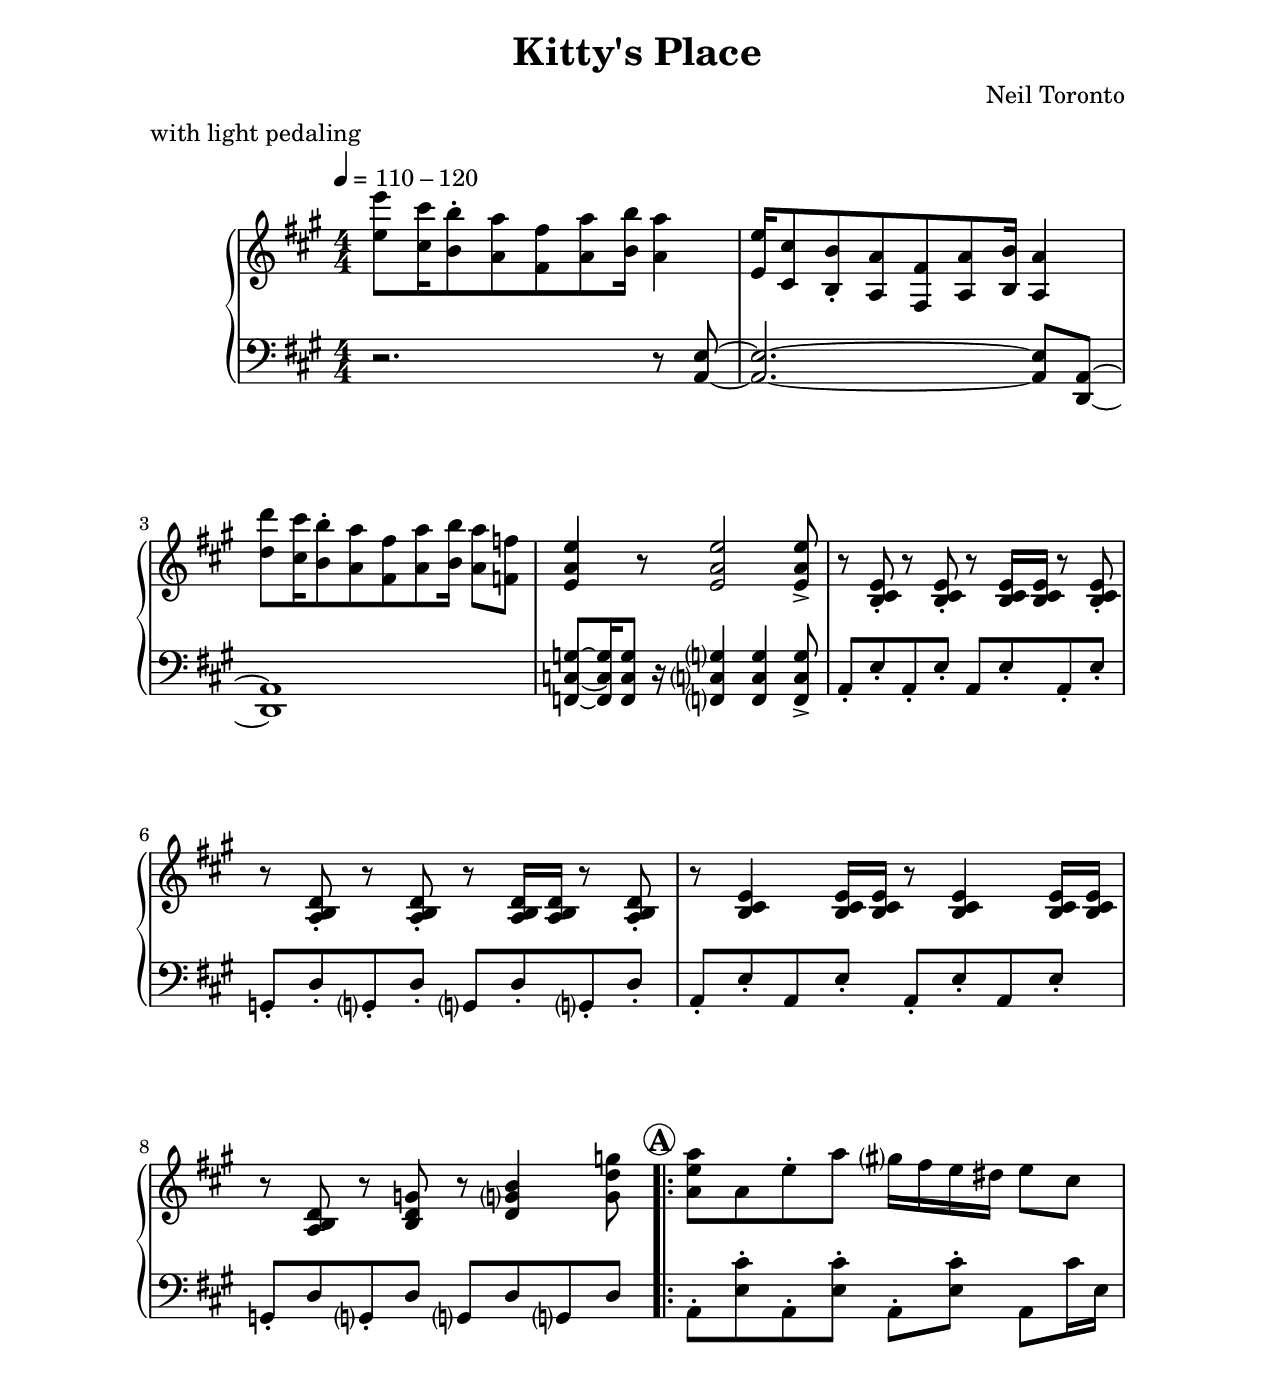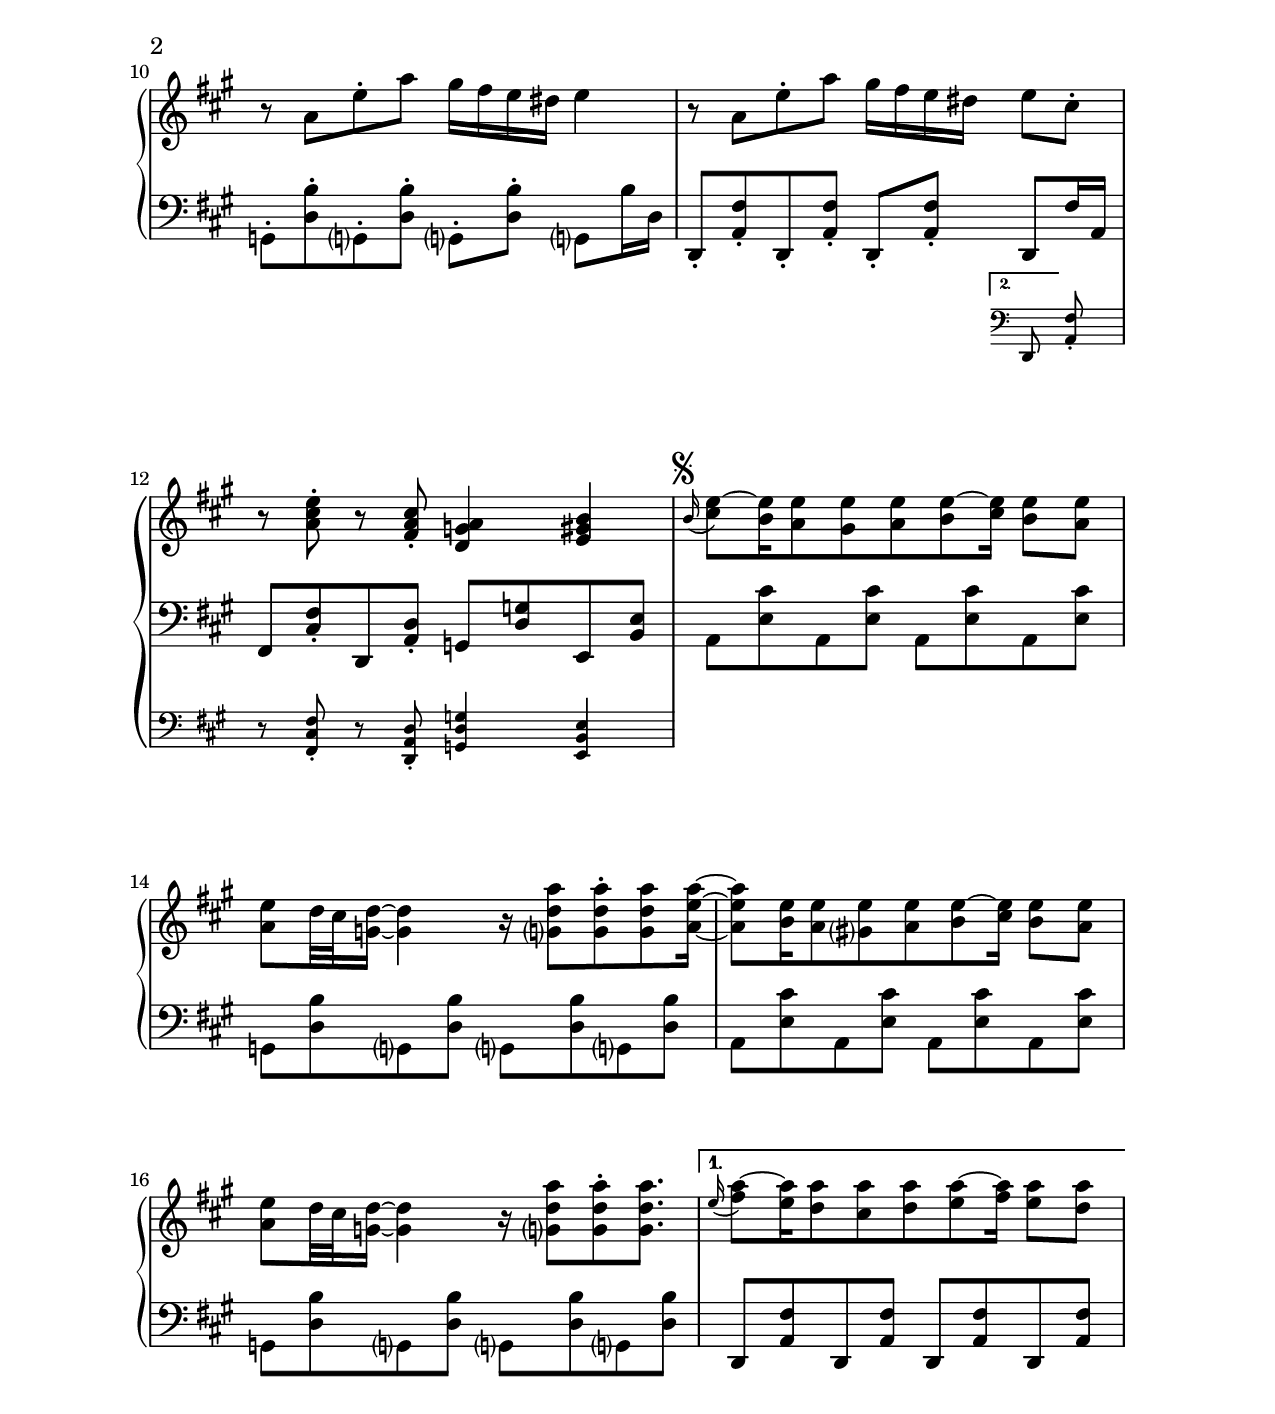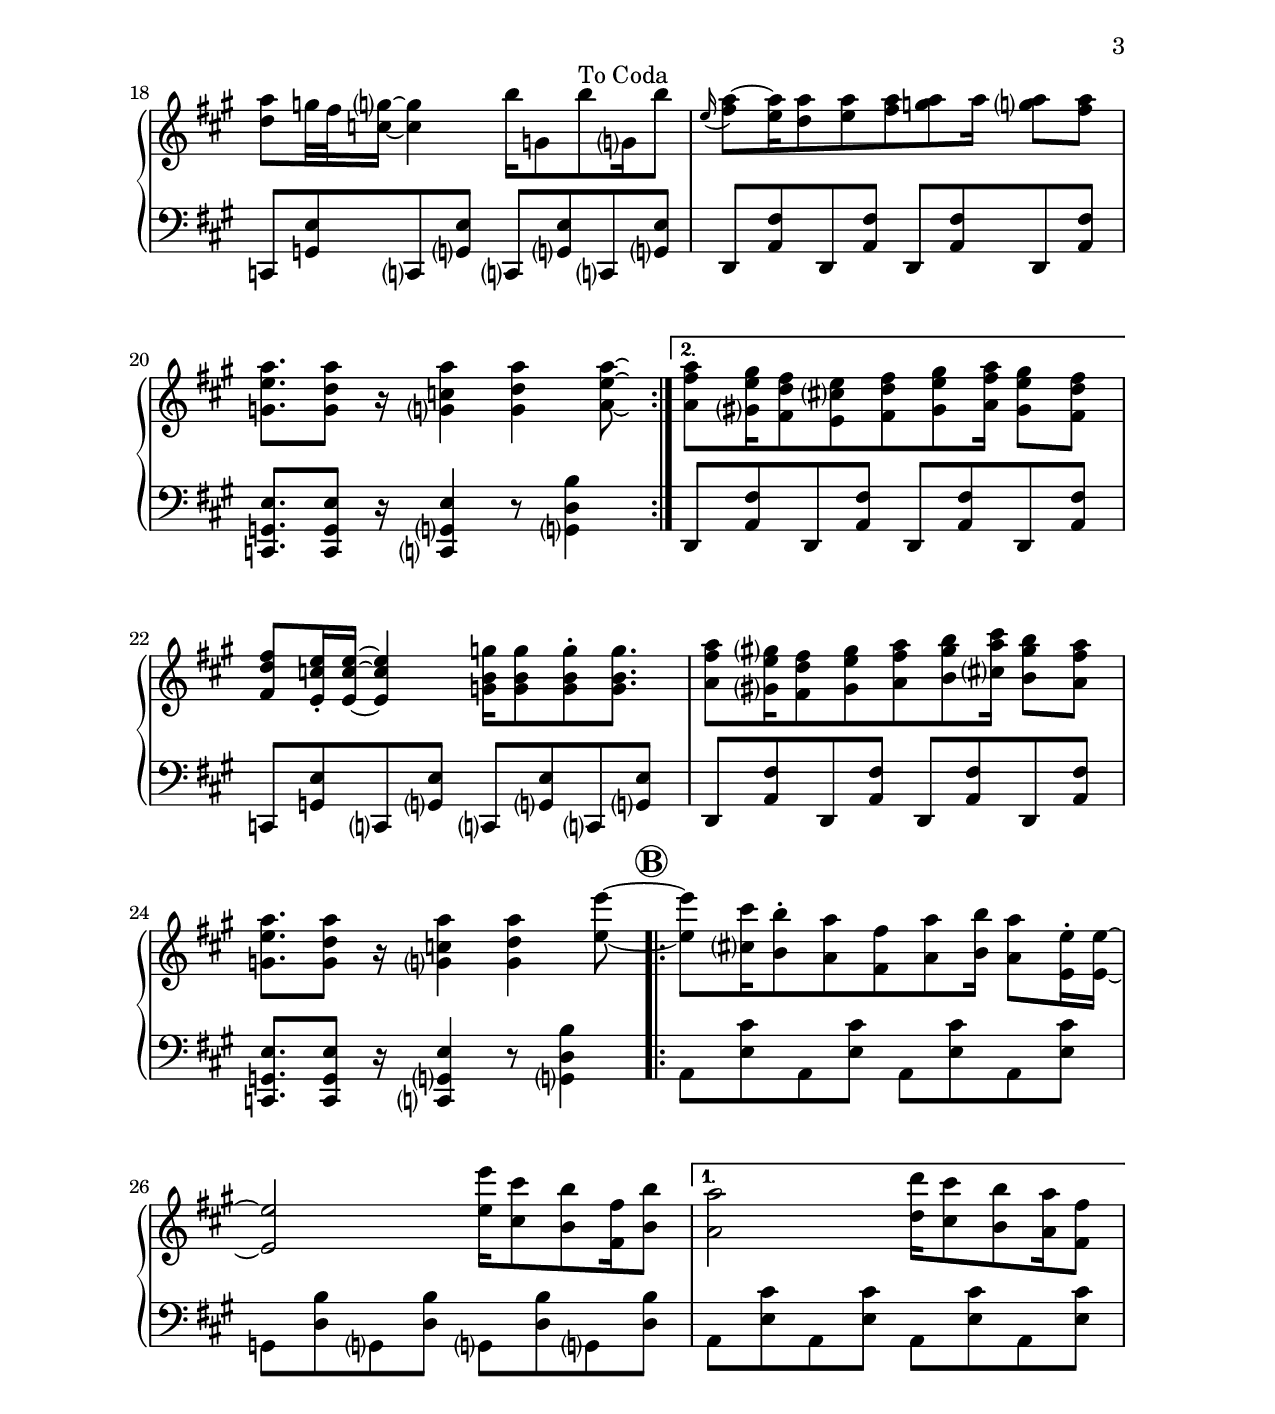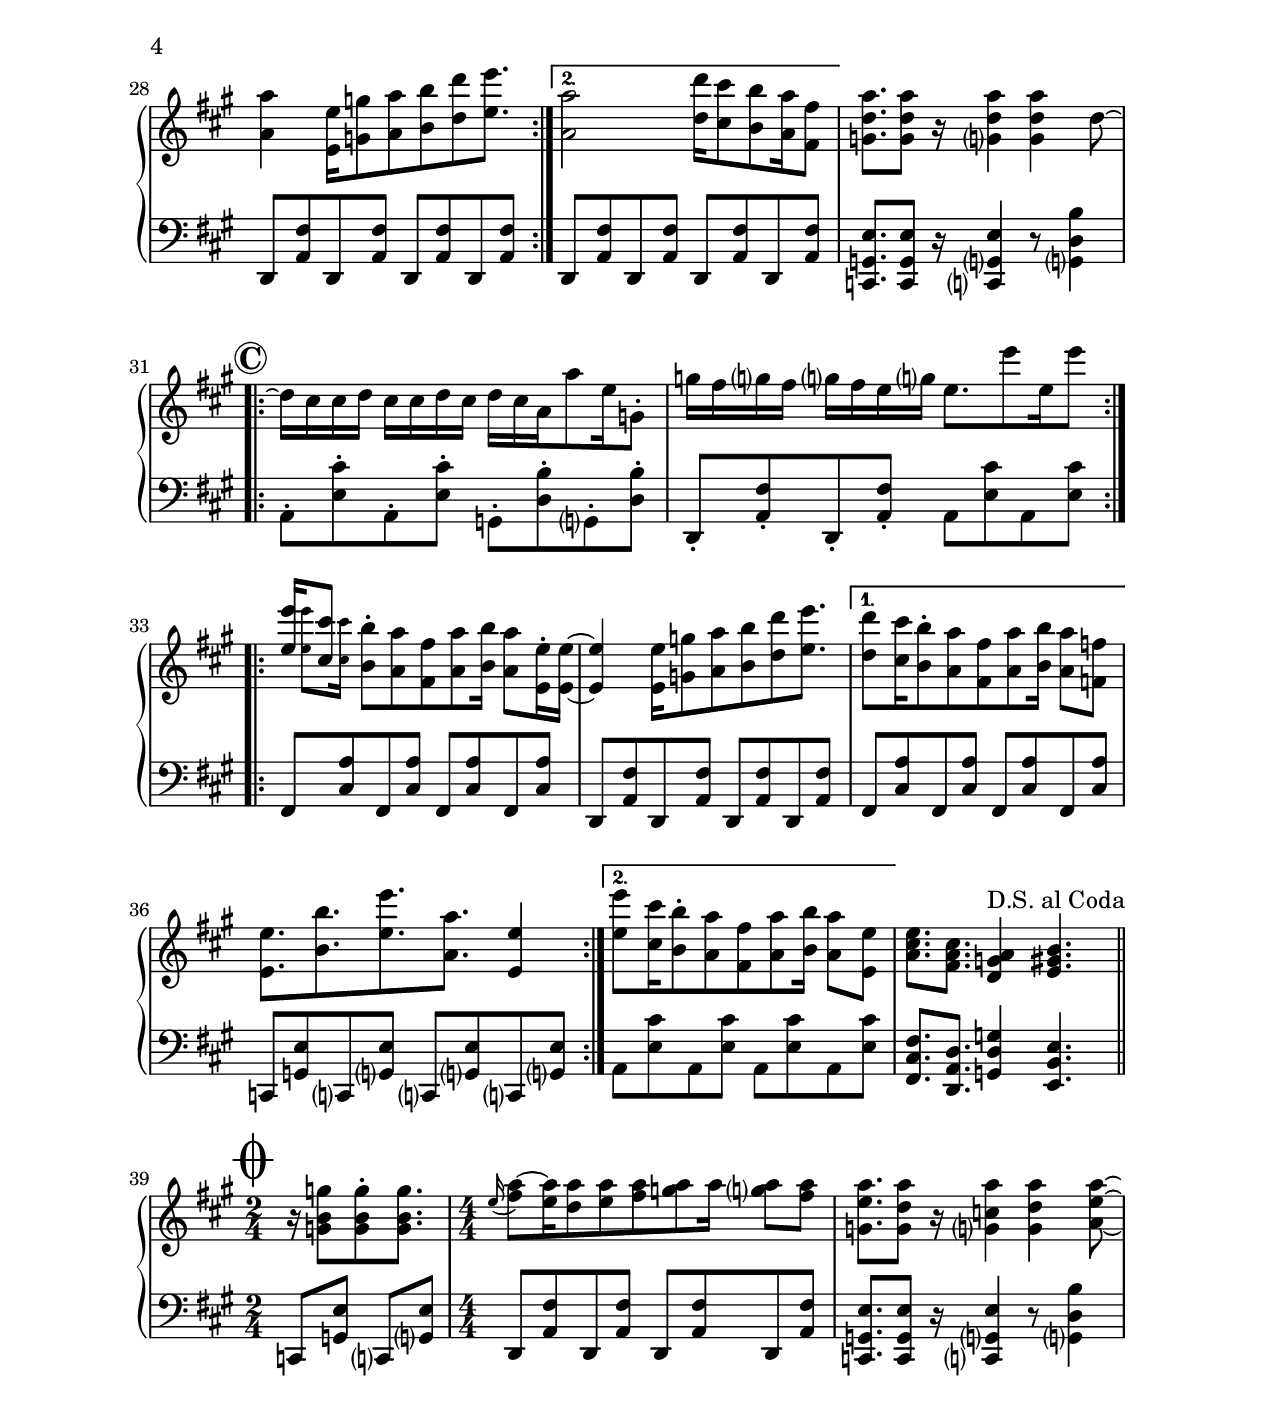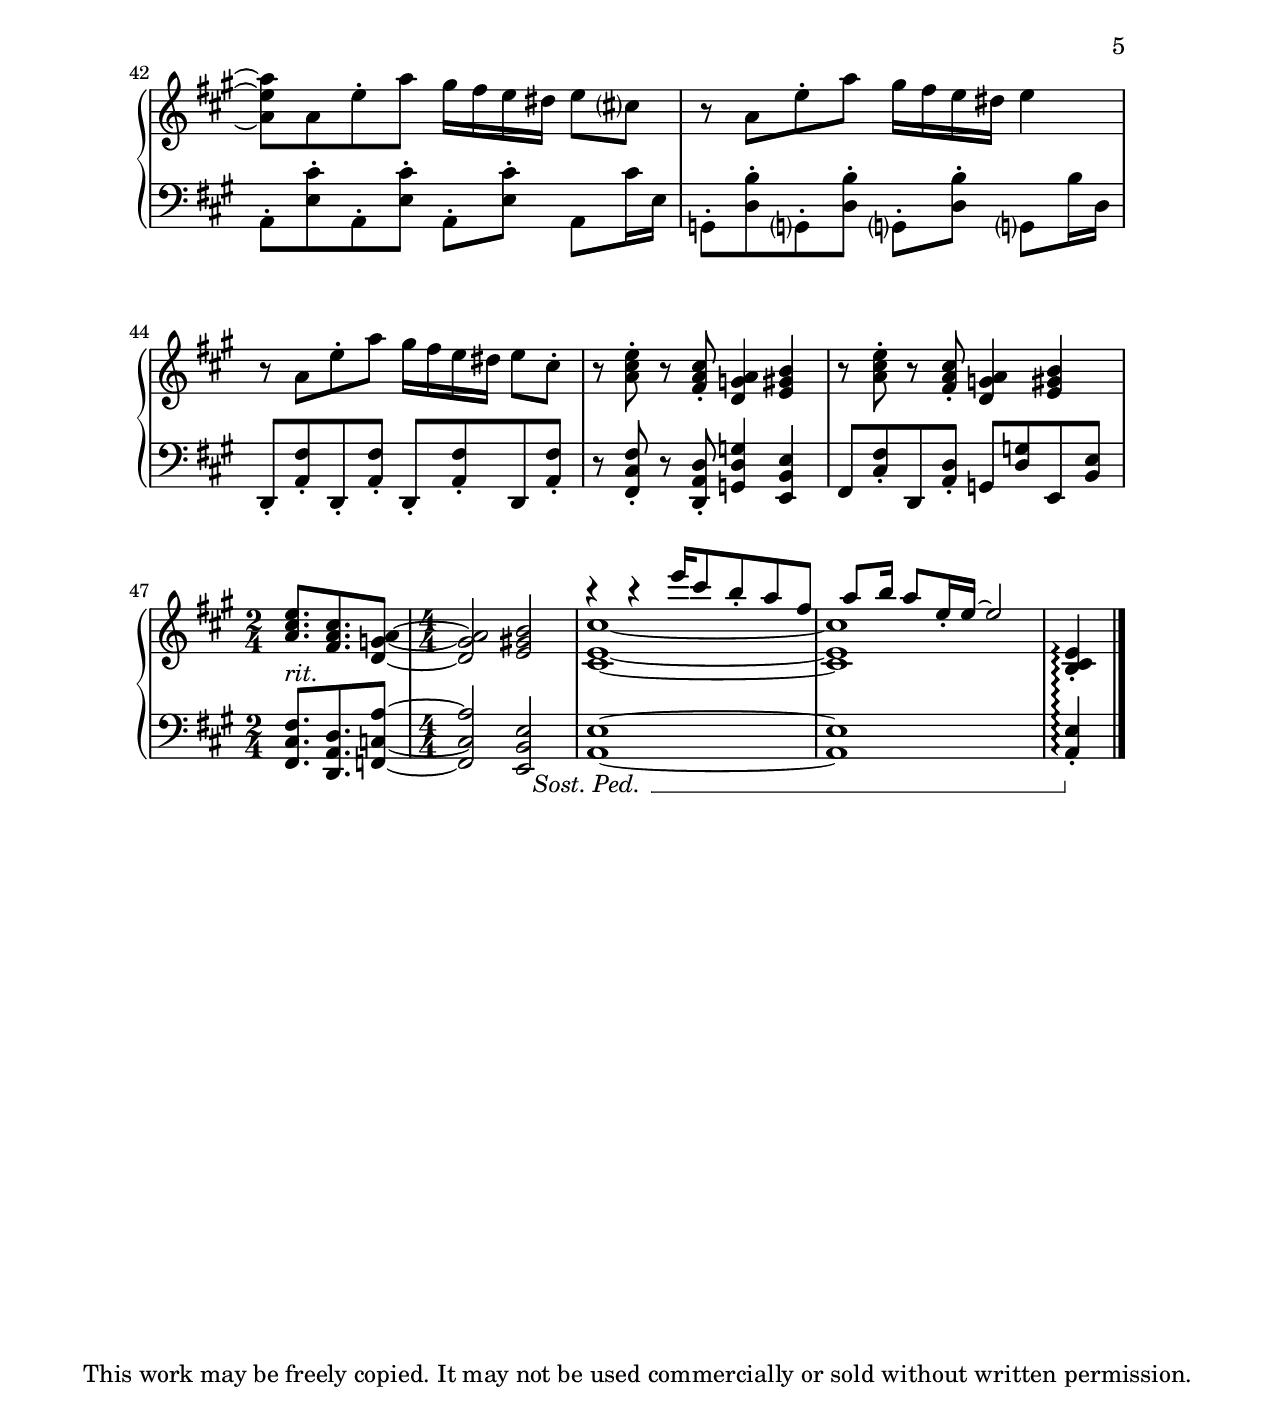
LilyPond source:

\include "../common.ly"

\header {
	title = "Kitty's Place"
	meter = "with light pedaling"
}

upperIntro = {
  \clef treble

  <e'' e'''>8 <cis'' cis'''>16 <b' b''>8\st <a' a''> <fis' fis''> <a' a''> <b' b''>16 <a' a''>4 |
  <e' e''>16 <cis' cis''>8 <b b'>\st <a a'> <fis fis'> <a a'> <b b'>16 <a a'>4 |
  <d'' d'''>8 <cis'' cis'''>16 <b' b''>8\st <a' a''> <fis' fis''> <a' a''> <b' b''>16 <a' a''>8 <f' f''> |
  <e' a' e''>4 r8 <e' a' e''>2 <e' a' e''>8-> |

  r8 <b cis' e'>8\st r8 <b cis' e'>8\st r8 <b cis' e'>16 <b cis' e'>16 r8 <b cis' e'>8\st |
  r8 <a b d'>8\st r8 <a b d'>8\st r8 <a b d'>16 <a b d'>16 r8 <a b d'>8\st
  r8 <b cis' e'>4 <b cis' e'>16 <b cis' e'>16 r8 <b cis' e'>4 <b cis' e'>16 <b cis' e'>16
  r8 <a b d'> r <b d' g'> r <d' g' b'>4 <g' d'' g''>8 |

}

lowerIntro = {
  \clef bass

  r2. r8 <a, e>8 ~ |
  <a, e>2. ~ <a, e>8 <d, a,>8 ~ |
  <d, a,>1 |
  <f, c g>8 ~ <f, c g>16 <f, c g>8 r16 <f, c g>4 <f, c g> <f, c g>8-> |

  a,8\st e\st a,\st e\st a, e\st a,\st e\st |
  g,8\st d\st g,\st d\st g, d\st g,\st d\st |
  a,8\st e\st a, e\st a,8\st e\st a, e\st |
  g,8\st d g,\st d g, d g, d |

}

upperA = {
  \clef treble

\repeat volta 2 {
  <a' e'' a''>8 a' e''\st a'' gis''16 fis'' e'' dis'' e''8 cis'' |
  r8 a' e''\st a'' gis''16 fis'' e'' dis'' e''4 |
  r8 a' e''\st a'' gis''16 fis'' e'' dis'' e''8 cis''\st |
  r8 <a' cis'' e''>\st r <fis' a' cis''>\st <d' g' a'>4 <e' gis' b'> |

  \grace{b'16(^\markup{\musicglyph #"scripts.segno"}} <cis'' e''~>8)
  <b' e''>16 <a' e''>8 <gis' e''> <a' e''> <b' e'' ~> <cis'' e''>16 <b' e''>8 <a' e''> |
  <a' e''>8 d''32 cis''32 <g' d''>16 ~ <g' d''>4 r16 <g' d'' a''>8 <g' d'' a''>8\st <g' d'' a''>8 <a' e'' a''>16 ~ |
  <a' e'' a''>8 <b' e''>16 <a' e''>8 <gis' e''> <a' e''> <b' e'' ~> <cis'' e''>16 <b' e''>8 <a' e''> |
  <a' e''>8 d''32 cis''32 <g' d''>16 ~ <g' d''>4 r16 <g' d'' a''>8 <g' d'' a''>8\st <g' d'' a''>8. |
}
\alternative {
{
  \grace{e''16(} <fis'' a''~>8) <e'' a''>16 <d'' a''>8 <cis'' a''> <d'' a''> <e'' a'' ~> <fis'' a''>16 <e'' a''>8 <d'' a''> |
  <d'' a''> g''32 fis'' <c'' g''>16 ~ <c'' g''>4 b''16 g'8 b''^\markup{To Coda} g'16 b''8 |
  \grace{e''16(} <fis'' a''~>8) <e'' a''>16 <d'' a''>8 <e'' a''> <fis'' a''> <g'' a''> a''16 <g'' a''>8 <fis'' a''> |
  <g' e'' a''>8. <g' d'' a''>8 r16 <g' c'' a''>4 <g' d'' a''>4 <a' e'' a''>8 \laissezVibrer | 
}
{
  <a' fis'' a''>8 <gis' e'' gis''>16 <fis' d'' fis''>8 <e' cis'' e''> <fis' d'' fis''> <gis' e'' gis''> <a' fis'' a''>16 <gis' e'' gis''>8 <fis' d'' fis''> |
  <fis' d'' fis''>8 <e' c'' e''>16\st <e' c'' e''>16 ~ <e' c'' e''>4 <g' b' g''>16 <g' b' g''>8 <g' b' g''>8\st <g' b' g''>8. |
  <a' fis'' a''>8 <gis' e'' gis''>16 <fis' d'' fis''>8 <gis' e'' gis''> <a' fis'' a''> <b' gis'' b''> <cis'' a'' cis'''>16 <b' gis'' b''>8 <a' fis'' a''>8 |
  <g' e'' a''>8. <g' d'' a''>8 r16 <g' c'' a''>4 <g' d'' a''>4 <e'' e'''>8 ~ |
}
}
}

lowerA = {
  \clef bass

\repeat volta 2 {
  a,8\st <e cis'>\st a,\st <e cis'>\st a,\st <e cis'>\st a, cis'16 e |
  g,8\st <d b>\st g,\st <d b>\st g,\st <d b>\st g, b16 d |

  d,8\st <a, fis>\st d,\st <a, fis>\st d,\st <a, fis>\st
  << { d, fis16 a, |
       fis,8 <cis fis>_. d, <a, d>_. g, <d g> e, <b, e> |
     }
     \\
     \new Staff = "this" \with {
       fontSize = #-2
       \override StaffSymbol #'staff-space = #(magstep -2)
       \consists "Volta_engraver"
     }{
       \clef bass
       \key a \major
       \once \override Staff.TimeSignature #'stencil = ##f
       \once \override Staff.KeySignature #'stencil = ##f
       \set Staff.voltaSpannerDuration = #(ly:make-moment 1 8)
       \set Staff.repeatCommands = #'((volta "2."))
       d,8
       \set Staff.repeatCommands = #'((volta #f))
       <a, fis>8\st |
       r8 <fis, cis fis>\st r8 <d, a, d>\st <g, d g>4 <e, b, e> |
  } >>
  \grace{s16} a,8 <e cis'> a,8 <e cis'> a,8 <e cis'> a,8 <e cis'> |
  g,8 <d b> g,8 <d b> g,8 <d b> g,8 <d b> |
  a,8 <e cis'> a,8 <e cis'> a,8 <e cis'> a,8 <e cis'> |
  g,8 <d b> g,8 <d b> g,8 <d b> g,8 <d b> |
}
\alternative {
{
  \grace{s16} d,8 <a, fis> d,8 <a, fis> d,8 <a, fis> d,8 <a, fis> |
  c,8 <g, e> c,8 <g, e> c,8 <g, e> c,8 <g, e> |
  d,8 <a, fis> d,8 <a, fis> d,8 <a, fis> d,8 <a, fis> |
  <c, g, e>8. <c, g, e>8 r16 <c, g, e>4 r8 <g, d b>4 |
}
{
  d,8 <a, fis> d,8 <a, fis> d,8 <a, fis> d,8 <a, fis> |
  c,8 <g, e> c,8 <g, e> c,8 <g, e> c,8 <g, e> |
  d,8 <a, fis> d,8 <a, fis> d,8 <a, fis> d,8 <a, fis> |
  <c, g, e>8. <c, g, e>8 r16 <c, g, e>4 r8 <g, d b>4 |
}
}  
}

upperB = {
  \clef treble

\repeat volta 2 {
  <e'' e'''>8 <cis'' cis'''>16 <b' b''>8\st <a' a''> <fis' fis''> <a' a''> <b' b''>16 <a' a''>8 <e' e''>16\st <e' e''>16 ~ |
  <e' e''>2 <e'' e'''>16 <cis'' cis'''>8 <b' b''> <fis' fis''>16 <b' b''>8 |
}
\alternative {
{
  <a' a''>2 <d'' d'''>16 <cis'' cis'''>8 <b' b''> <a' a''>16 <fis' fis''>8 |
  <a' a''>4 <e' e''>16 <g' g''>8 <a' a''> <b' b''> <d'' d'''> <e'' e'''>8. |
}
{
  <a' a''>2 <d'' d'''>16 <cis'' cis'''>8 <b' b''> <a' a''>16 <fis' fis''>8 |
  <g' d'' a''>8. <g' d'' a''>8 r16 <g' d'' a''>4 <g' d'' a''>4 d''8 ~ |
}
}
}

lowerB = {
  \clef bass

\repeat volta 2 {
  a,8 <e cis'> a,8 <e cis'> a,8 <e cis'> a,8 <e cis'> |
  g,8 <d b> g,8 <d b> g,8 <d b> g,8 <d b> |
}
\alternative {
{
  a,8 <e cis'> a,8 <e cis'> a,8 <e cis'> a,8 <e cis'> |
  d,8 <a, fis> d,8 <a, fis> d,8 <a, fis> d,8 <a, fis> |
}
{
  d,8 <a, fis> d,8 <a, fis> d,8 <a, fis> d,8 <a, fis> |
  <c, g, e>8. <c, g, e>8 r16 <c, g, e>4 r8 <g, d b>4 |
}
}
}


upperC = {
  \clef treble

\repeat volta 2 {
  d''16 cis'' cis'' d'' cis'' cis'' d'' cis'' d'' cis'' a' a''8 e''16 g'8\st |
  g''16 fis'' g'' fis'' g'' fis'' e'' g'' e''8. e'''8 e''16 e'''8 |
}

\repeat volta 2 {
  <<{<e'' e'''>16[ <cis'' cis'''>8]} \\
    \teeny \once \override NoteColumn #'force-hshift = #2 {<e'' e'''>8[ <cis'' cis'''>16]}>>
  <b' b''>8\st <a' a''> <fis' fis''> <a' a''> <b' b''>16 <a' a''>8 <e' e''>16\st <e' e''>16 ~ |
  <e' e''>4 <e' e''>16 <g' g''>8 <a' a''> <b' b''> <d'' d'''> <e'' e'''>8. |
}
\alternative {
{
  <d'' d'''>8 <cis'' cis'''>16 <b' b''>8\st <a' a''> <fis' fis''> <a' a''> <b' b''>16 <a' a''>8 <f' f''> |
  <e' e''>8. <b' b''>8. <e'' e'''>8. <a' a''>8. <e' e''>4 |
}
{
  <e'' e'''>8 <cis'' cis'''>16 <b' b''>8\st <a' a''> <fis' fis''> <a' a''> <b' b''>16 <a' a''>8 <e' e''>8 |
  <a' cis'' e''>8. <fis' a' cis''>8. <d' g' a'>4^\markup{D.S. al Coda} <e' gis' b'>4. |
}
}
}

lowerC = {
  \clef bass
\repeat volta 2 {
  a,8\st <e cis'>\st a,8\st <e cis'>\st g,8\st <d b>\st g,8\st <d b>\st |
  d,8\st <a, fis>\st d,8\st <a, fis>\st a,8 <e cis'> a,8 <e cis'> |
}

\repeat volta 2 {
  fis,8 <cis a> fis,8 <cis a> fis,8 <cis a> fis,8 <cis a> |
  d,8 <a, fis> d,8 <a, fis> d,8 <a, fis> d,8 <a, fis> |
}
\alternative {
{
  fis,8 <cis a> fis,8 <cis a> fis,8 <cis a> fis,8 <cis a> |
  c,8 <g, e> c,8 <g, e> c,8 <g, e> c,8 <g, e> |
}
{
  a,8 <e cis'> a,8 <e cis'> a,8 <e cis'> a,8 <e cis'> |
  <fis, cis fis>8. <d, a, d>8. <g, d g>4 <e, b, e>4. |
}
}
}

upperCoda = {
  \clef treble

  \override Staff.TimeSignature #'break-visibility = #end-of-line-invisible
  \break
  
  \once \override Score.RehearsalMark #'font-size = #5
  \mark \markup{\musicglyph #"scripts.coda"}

  \time 2/4
  r16 <g' b' g''>8 <g' b' g''>8\st <g' b' g''>8. |
  \time 4/4
  \grace{e''16(} <fis'' a''~>8) <e'' a''>16 <d'' a''>8 <e'' a''> <fis'' a''> <g'' a''> a''16 <g'' a''>8 <fis'' a''> |
  <g' e'' a''>8. <g' d'' a''>8 r16 <g' c'' a''>4 <g' d'' a''>4 <a' e'' a''>8 ~ |
  
  <a' e'' a''>8 a' e''\st a'' gis''16 fis'' e'' dis'' e''8 cis'' |
  r8 a' e''\st a'' gis''16 fis'' e'' dis'' e''4 |
  r8 a' e''\st a'' gis''16 fis'' e'' dis'' e''8 cis''\st |

  r8 <a' cis'' e''>\st r <fis' a' cis''>\st <d' g' a'>4 <e' gis' b'> |
  r8 <a' cis'' e''>\st r <fis' a' cis''>\st <d' g' a'>4 <e' gis' b'> |
  \time 2/4
  <a' cis'' e''>8. <fis' a' cis''>8. <d' g' a'>8 ~ |
  \time 4/4
  <d' g' a'>2 <e' gis' b'>2 |

  <<{r4 r4 e'''16 cis'''8 b''_. a'' fis'' a'' b''16 a''8 e''16_. e'' ~ e''2} \\
    {<cis' e' cis''>1 ~ <cis' e' cis''>1}>> |
  <b cis' e'>4\st\arpeggio
}

lowerCoda = {
  \clef bass

  \override Staff.TimeSignature #'break-visibility = #end-of-line-invisible
  \break

  \time 2/4
  c,8 <g, e> c,8 <g, e> |
  \time 4/4
  \grace{s16} d,8 <a, fis> d,8 <a, fis> d,8 <a, fis> d,8 <a, fis> |
  <c, g, e>8. <c, g, e>8 r16 <c, g, e>4 r8 <g, d b>4 |

  a,8\st <e cis'>\st a,\st <e cis'>\st a,\st <e cis'>\st a, cis'16 e |
  g,8\st <d b>\st g,\st <d b>\st g,\st <d b>\st g, b16 d |
  d,8\st <a, fis>\st d,\st <a, fis>\st d,\st <a, fis>\st d, <a, fis>\st |

  r8 <fis, cis fis>\st r8 <d, a, d>\st <g, d g>4 <e, b, e> |
  fis,8 <cis fis>\st d, <a, d>\st g, <d g> e, <b, e> |
  \time 2/4
  <fis, cis fis>8.^\markup{\italic rit.} <d, a, d>8. <f, c a>8 ~ |
  \time 4/4
  <f, c a>2 <e, b, e>2 |

  <a, e>1\sostenutoOn ~ <a, e>1 |
  <a, e>4\st\arpeggio\sostenutoOff
}

stuff = {
  \new PianoStaff <<
    \setupPianoStaff
    \new Staff = "up" \with {
      \consists "Volta_engraver"
    } {
      \setupRHStaff
      \set Staff.voltaSpannerDuration = #(ly:make-moment 4 4)
      \key a \major
      \time 4/4
      \tempo 4 = 110 ~ 120
      \upperIntro
      \mark \default
      \upperA
      \mark \default
      \upperB
      \mark \default
      \upperC
      \bar "||"
      \upperCoda
      \bar "|."
    }
    \new Staff = "down" {
      \setupLHStaff
      \key a \major
      \lowerIntro
      \lowerA
      \lowerB
      \lowerC
      \lowerCoda
    }
  >>
}

\score {
  \context Score \with {
    \remove "Volta_engraver"
  }
  \keepWithTag #'layout \removeWithTag #'midi \stuff
  \layout { }
}

\score {
  \unfoldRepeats \articulate <<
    \removeWithTag #'layout \keepWithTag #'midi \stuff
  >>
  \midi { }
}

